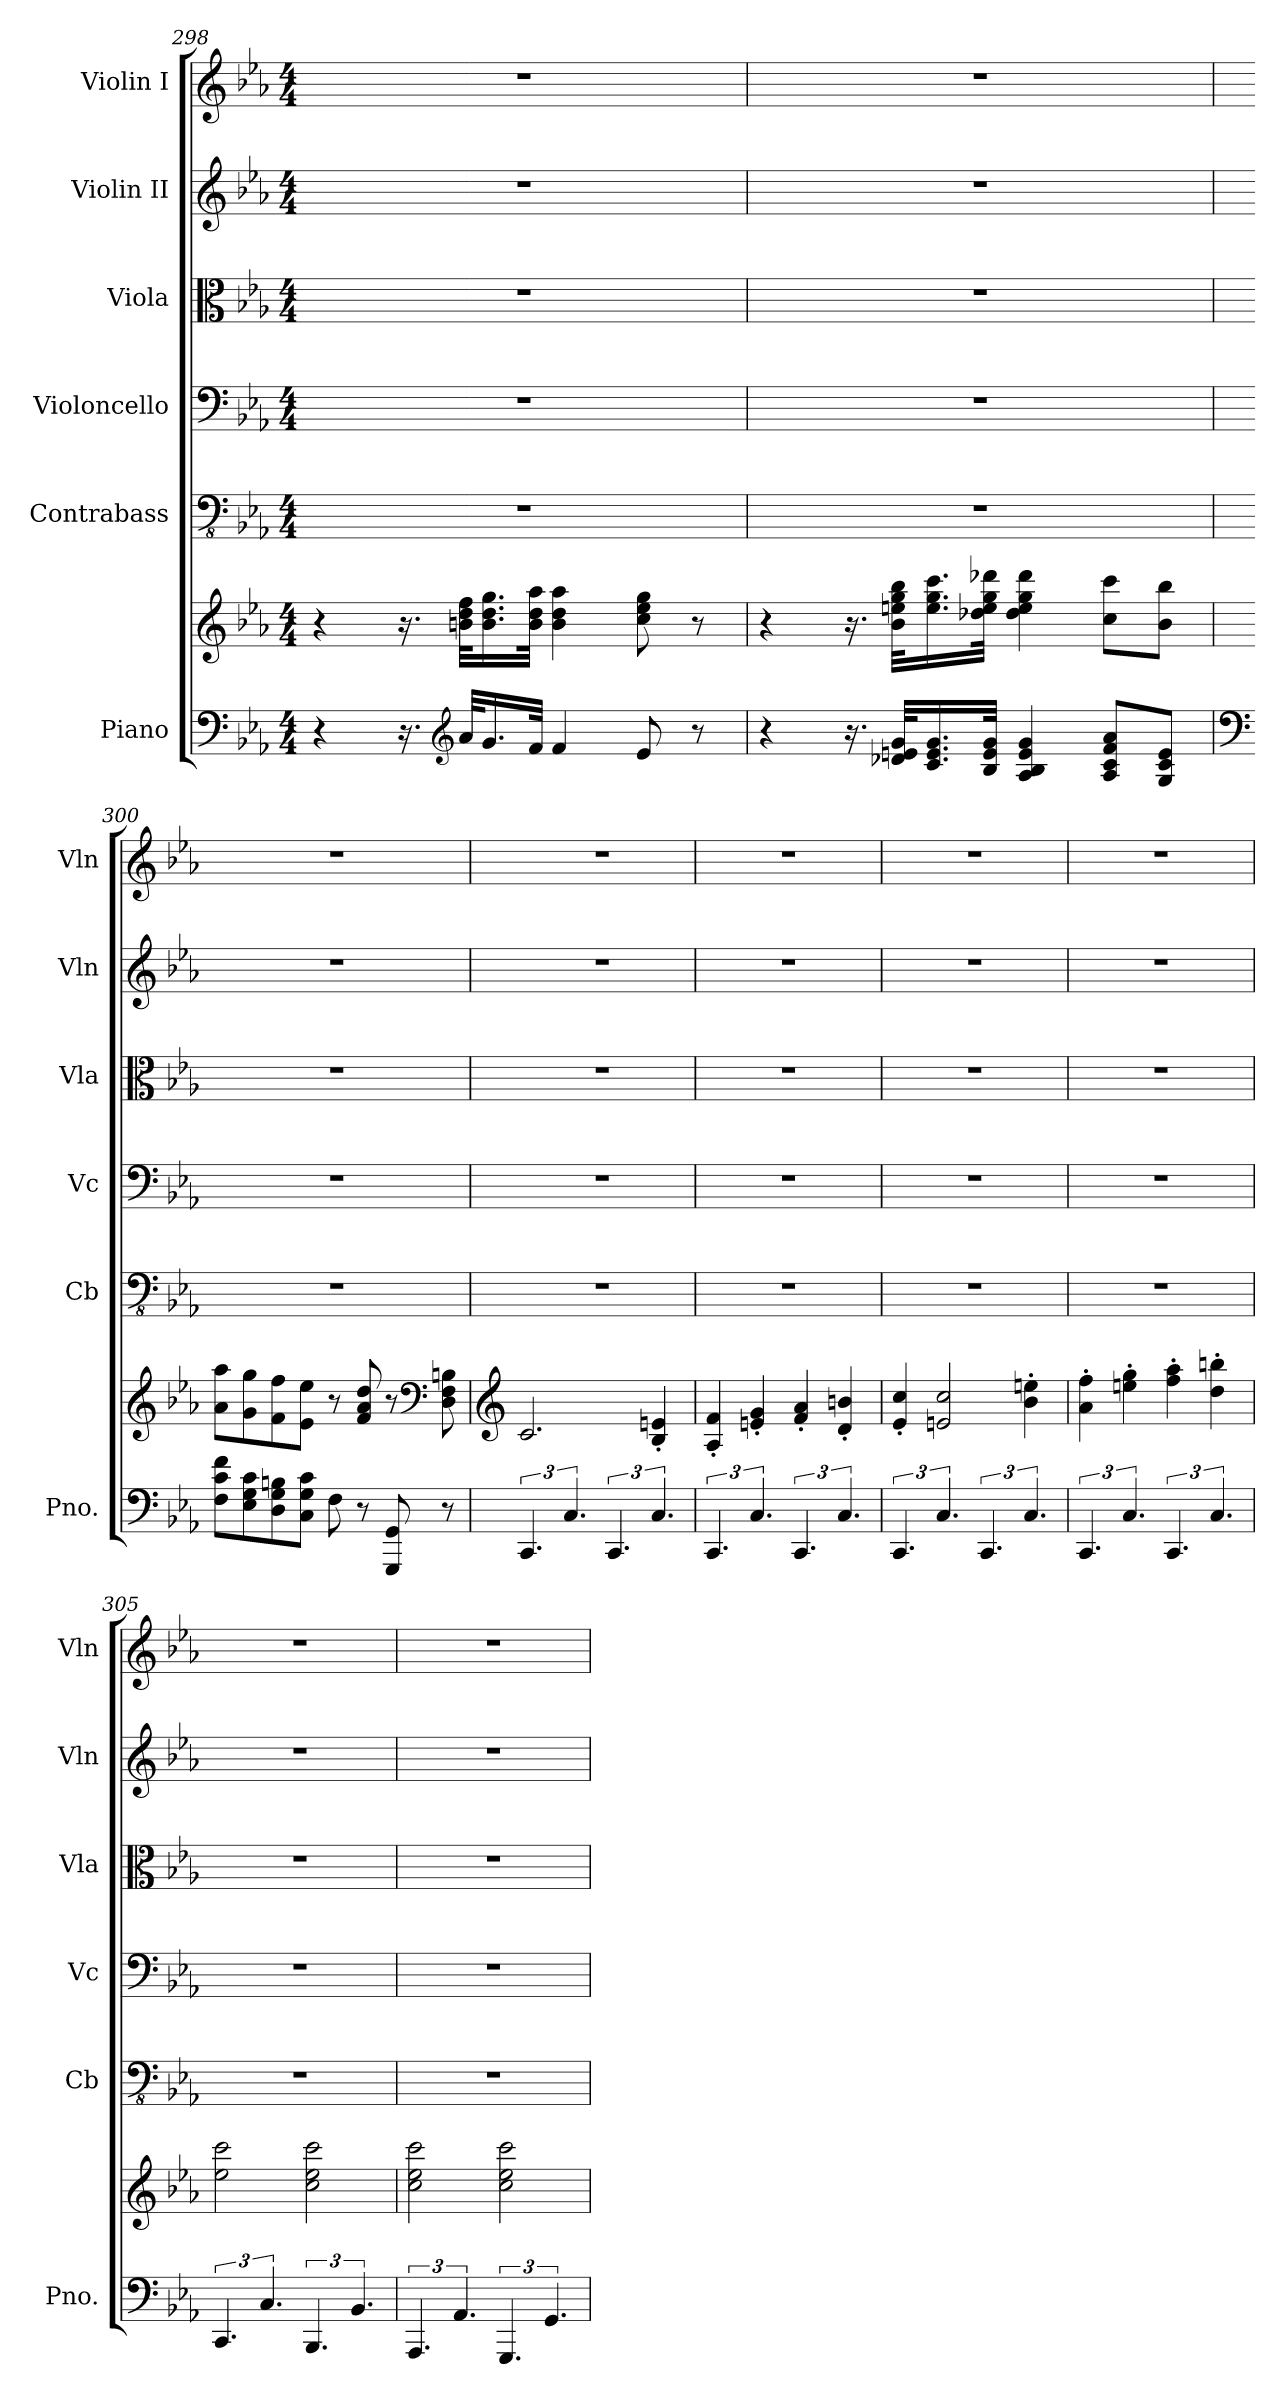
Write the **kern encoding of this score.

**kern	**kern	**kern	**kern	**kern	**kern	**kern
*part6	*part6	*part5	*part4	*part3	*part2	*part1
*staff7	*staff6	*staff5	*staff4	*staff3	*staff2	*staff1
*I"Piano	*	*I"Contrabass	*I"Violoncello	*I"Viola	*I"Violin II	*I"Violin I
*I'Pno.	*	*I'Cb	*I'Vc	*I'Vla	*I'Vln	*I'Vln
!!LO:PB:g=z
*clefF4	*clefG2	*clefFv4	*clefF4	*clefC3	*clefG2	*clefG2
*	*	*ITrd7c12	*	*	*	*
*k[b-e-a-]	*k[b-e-a-]	*k[b-e-a-]	*k[b-e-a-]	*k[b-e-a-]	*k[b-e-a-]	*k[b-e-a-]
*M4/4	*M4/4	*M4/4	*M4/4	*M4/4	*M4/4	*M4/4
=298	=298	=298	=298	=298	=298	=298
4r	4r	1r	1r	1r	1r	1r
16.r	16.r	.	.	.	.	.
*clefG2	*	*	*	*	*	*
32a-/KLL	32bn\ 32dd\ 32ff\KLL	.	.	.	.	.
16.g/	16.b\ 16.dd\ 16.gg\	.	.	.	.	.
32f/JJk	32b\ 32dd\ 32aa-\JJk	.	.	.	.	.
4f/	4b\ 4dd\ 4aa-\	.	.	.	.	.
8e-/	8cc\ 8ee-\ 8gg\	.	.	.	.	.
8r	8r	.	.	.	.	.
=299	=299	=299	=299	=299	=299	=299
4r	4r	1r	1r	1r	1r	1r
16.r	16.r	.	.	.	.	.
32d-X/ 32en/ 32g/KLL	32b-\ 32een\ 32gg\ 32bb-\KLL	.	.	.	.	.
16.c/ 16.e/ 16.g/	16.ee\ 16.gg\ 16.ccc\	.	.	.	.	.
32B-/ 32e/ 32g/JJk	32dd-X\ 32ee\ 32gg\ 32ddd-X\JJk	.	.	.	.	.
4A-/ 4B-/ 4e/ 4g/	4dd-\ 4ee\ 4gg\ 4ddd-\	.	.	.	.	.
8A-/ 8c/ 8f/ 8a-/L	8cc\ 8ccc\L	.	.	.	.	.
8G/ 8c/ 8e/J	8b-\ 8bb-\J	.	.	.	.	.
=300	=300	=300	=300	=300	=300	=300
*clefF4	*	*	*	*	*	*
8F\ 8c\ 8f\L	8a-\ 8aa-\L	1r	1r	1r	1r	1r
8E-\ 8G\ 8c\	8g\ 8gg\	.	.	.	.	.
8D\ 8G\ 8Bn\	8f\ 8ff\	.	.	.	.	.
8C\ 8G\ 8c\J	8e-\ 8ee-\J	.	.	.	.	.
8F\	8r	.	.	.	.	.
8r	8f/ 8a-/ 8dd/	.	.	.	.	.
8GGG/ 8GG/	8r	.	.	.	.	.
*	*clefF4	*	*	*	*	*
8r	8D\ 8F\ 8Bn\	.	.	.	.	.
!!LO:PB:g=z
=301	=301	=301	=301	=301	=301	=301
*	*clefG2	*	*	*	*	*
6.CC/	2.c/	1r	1r	1r	1r	1r
6.C/	.	.	.	.	.	.
6.CC/	.	.	.	.	.	.
6.C/	4B-/' 4en/'	.	.	.	.	.
=302	=302	=302	=302	=302	=302	=302
6.CC/	4A-/' 4f/'	1r	1r	1r	1r	1r
6.C/	4en/' 4g/'	.	.	.	.	.
6.CC/	4f/' 4a-/'	.	.	.	.	.
6.C/	4d/' 4bn/'	.	.	.	.	.
=303	=303	=303	=303	=303	=303	=303
6.CC/	4e-/' 4cc/'	1r	1r	1r	1r	1r
6.C/	2en/ 2cc/	.	.	.	.	.
6.CC/	.	.	.	.	.	.
6.C/	4b-\' 4een\'	.	.	.	.	.
=304	=304	=304	=304	=304	=304	=304
6.CC/	4a-\' 4ff\'	1r	1r	1r	1r	1r
6.C/	4een\' 4gg\'	.	.	.	.	.
6.CC/	4ff\' 4aa-\'	.	.	.	.	.
6.C/	4dd\' 4bbn\'	.	.	.	.	.
=305	=305	=305	=305	=305	=305	=305
6.CC/	2ee-\ 2ccc\	1r	1r	1r	1r	1r
6.C/	.	.	.	.	.	.
6.BBB-/	2cc\ 2ee-\ 2ccc\	.	.	.	.	.
6.BB-/	.	.	.	.	.	.
=306	=306	=306	=306	=306	=306	=306
6.AAA-/	2cc\ 2ee-\ 2ccc\	1r	1r	1r	1r	1r
6.AA-/	.	.	.	.	.	.
6.GGG/	2cc\ 2ee-\ 2ccc\	.	.	.	.	.
6.GG/	.	.	.	.	.	.
=	=	=	=	=	=	=
*-	*-	*-	*-	*-	*-	*-
